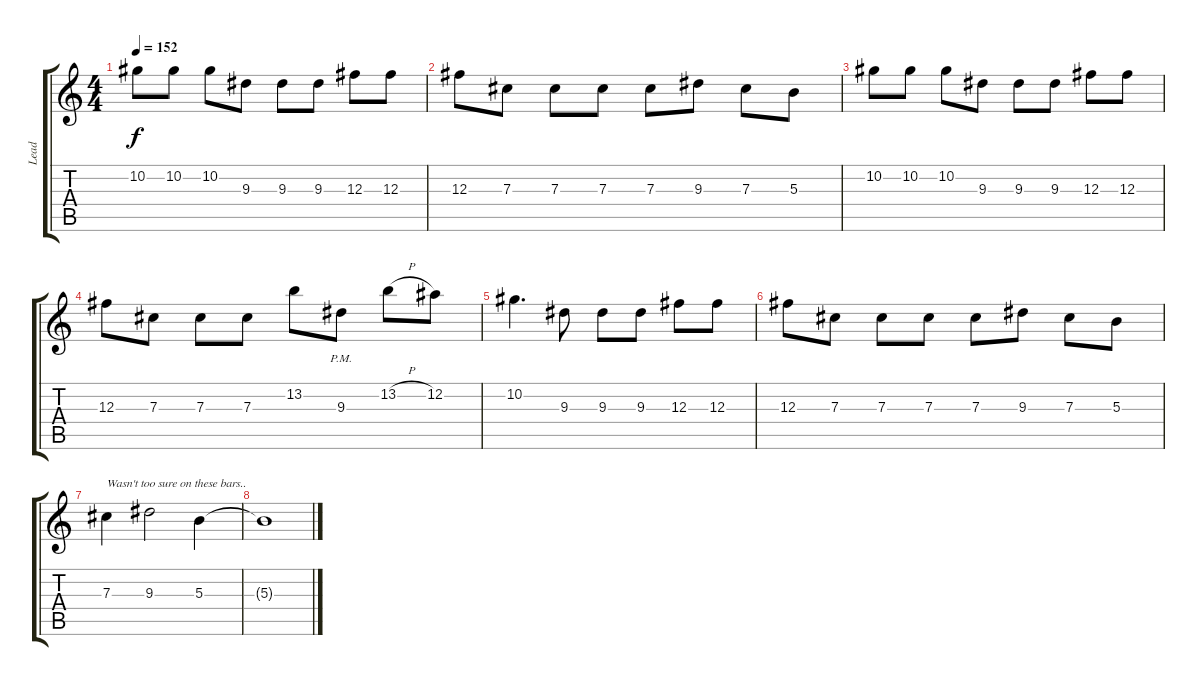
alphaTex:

\track ("Lead" "Lead") {instrument distortionguitar}
\staff {score tabs}
\tuning (Eb4 Bb3 Gb3 Db3 Ab2 Db2) {hide}
\ts (4 4)
\tempo 152
\clef g2
\ks c
10.2.8{dy f} 10.2.8 10.2.8 9.3.8 9.3.8 9.3.8 12.3.8 12.3.8 |
12.3.8 7.3.8 7.3.8 7.3.8 7.3.8 9.3.8 7.3.8 5.3.8 |
10.2.8 10.2.8 10.2.8 9.3.8 9.3.8 9.3.8 12.3.8 12.3.8 |
12.3.8 7.3.8 7.3.8 7.3.8 13.2.8 9.3{pm}.8 13.2{h}.8 12.2.8 |
10.2.4{d} 9.3.8 9.3.8 9.3.8 12.3.8 12.3.8 |
12.3.8 7.3.8 7.3.8 7.3.8 7.3.8 9.3.8 7.3.8 5.3.8 |
7.3.4{txt "Wasn't too sure on these bars.."} 9.3.2 5.3.4 |
5.3{t}.1
